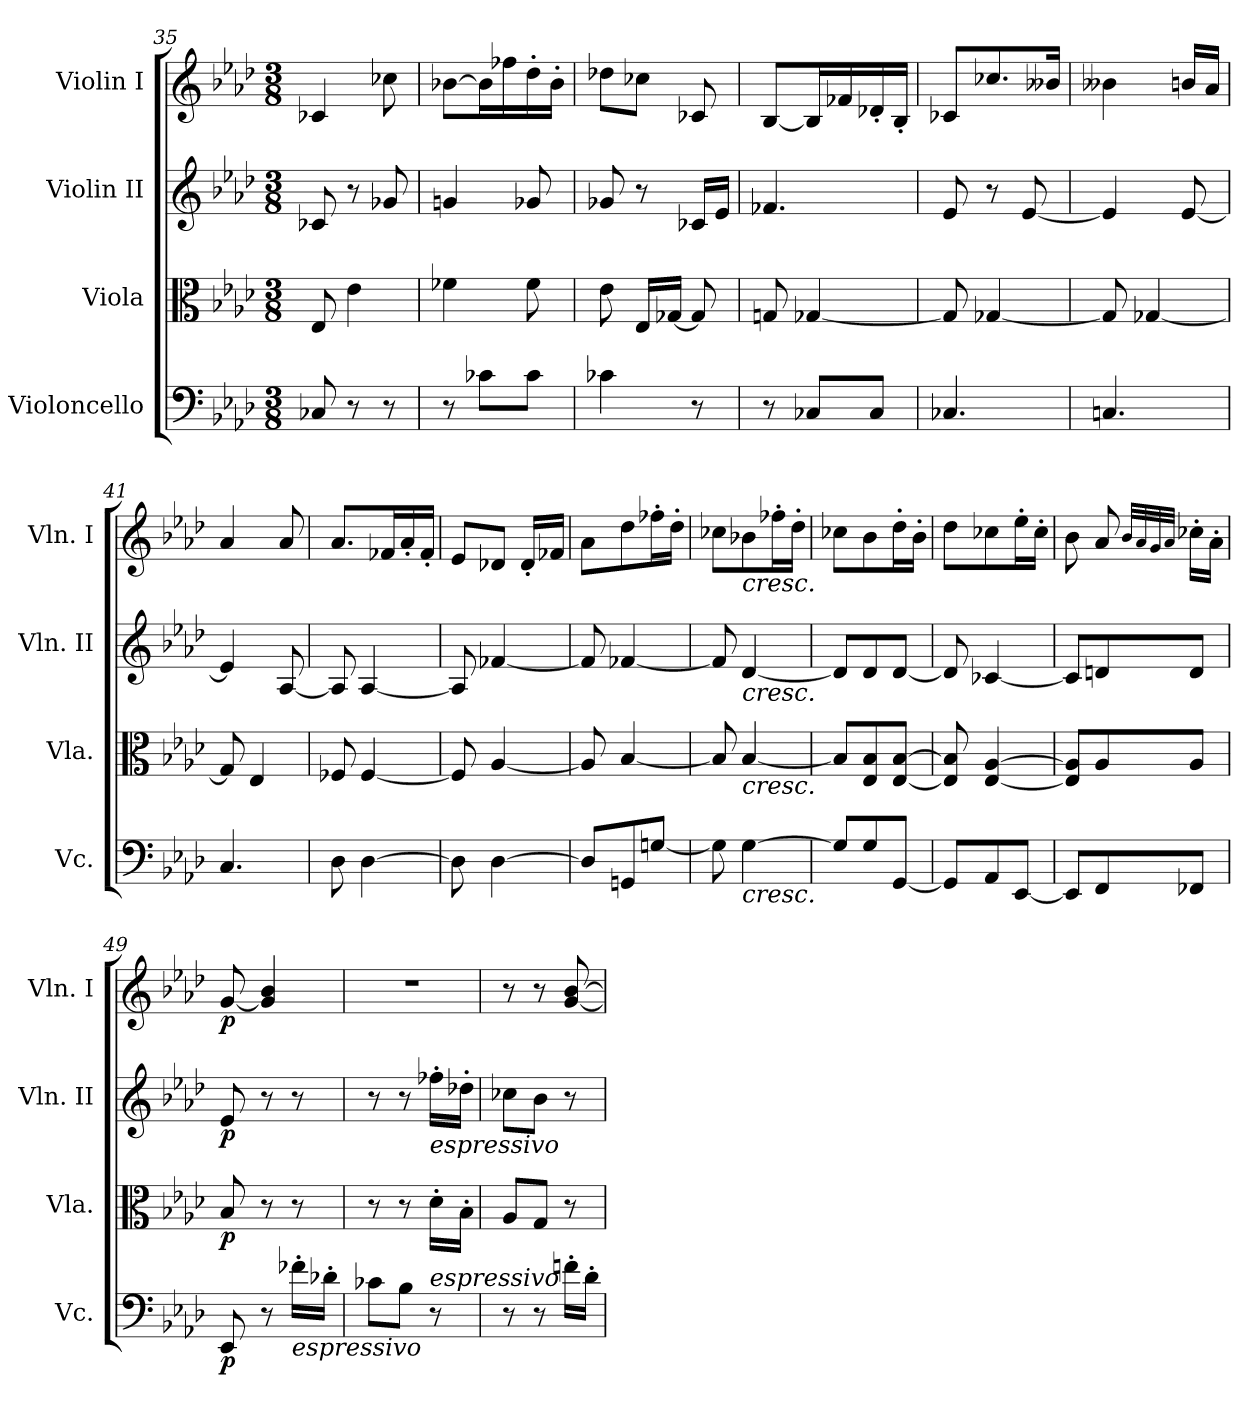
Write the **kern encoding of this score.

**kern	**dynam	**kern	**dynam	**kern	**dynam	**kern	**dynam
*part4	*part4	*part3	*part3	*part2	*part2	*part1	*part1
*staff4	*staff4	*staff3	*staff3	*staff2	*staff2	*staff1	*staff1
*I"Violoncello	*	*I"Viola	*	*I"Violin II	*	*I"Violin I	*
*I'Vc.	*	*I'Vla.	*	*I'Vln. II	*	*I'Vln. I	*
*clefF4	*	*clefC3	*	*clefG2	*	*clefG2	*
*k[b-e-a-d-]	*	*k[b-e-a-d-]	*	*k[b-e-a-d-]	*	*k[b-e-a-d-]	*
*A-:	*	*A-:	*	*A-:	*	*A-:	*
*M3/8	*	*M3/8	*	*M3/8	*	*M3/8	*
=35	=35	=35	=35	=35	=35	=35	=35
8C-X/	.	8E-/	.	8c-X/	.	4c-X/	.
8r	.	4e-\	.	8r	.	.	.
8r	.	.	.	8g-X/	.	8cc-X\	.
=36	=36	=36	=36	=36	=36	=36	=36
8r	.	4f-X\	.	4gn/	.	[8b-X\L	.
8c-X\L	.	.	.	.	.	16b-\L]	.
.	.	.	.	.	.	16ff-X\	.
8c-\J	.	8f-\	.	8g-X/	.	16dd-'\	.
.	.	.	.	.	.	16b-'\JJ	.
=37	=37	=37	=37	=37	=37	=37	=37
4c-X\	.	8e-\	.	8g-X/	.	8dd-X\L	.
.	.	16E-/LL	.	8r	.	8cc-X\J	.
.	.	[16G-X/JJ	.	.	.	.	.
8r	.	8G-/]	.	16c-X/LL	.	8c-X/	.
.	.	.	.	16e-/JJ	.	.	.
!!LO:PB:g=z
=38	=38	=38	=38	=38	=38	=38	=38
8r	.	8Gn/	.	4.f-X/	.	[8B-/L	.
8C-X/L	.	[4G-X/	.	.	.	16B-/L]	.
.	.	.	.	.	.	16f-X/	.
8C-/J	.	.	.	.	.	16d-X'/	.
.	.	.	.	.	.	16B-'/JJ	.
=39	=39	=39	=39	=39	=39	=39	=39
4.C-X/	.	8G-/]	.	8e-/	.	8c-X/L	.
.	.	[4G-X/	.	8r	.	8.cc-X/	.
.	.	.	.	[8e-/	.	.	.
.	.	.	.	.	.	16b--X/Jk	.
=40	=40	=40	=40	=40	=40	=40	=40
4.Cn/	.	8G-/]	.	4e-/]	.	4b--X\	.
.	.	[4G-X/	.	.	.	.	.
.	.	.	.	[8e-/	.	16bn/LL	.
.	.	.	.	.	.	16a-/JJ	.
=41	=41	=41	=41	=41	=41	=41	=41
4.C/	.	8G-/]	.	4e-/]	.	4a-/	.
.	.	4E-/	.	.	.	.	.
.	.	.	.	[8A-/	.	8a-/	.
=42	=42	=42	=42	=42	=42	=42	=42
8D-\	.	8F-X/	.	8A-/]	.	8.a-/L	.
[4D-\	.	[4F-/	.	[4A-/	.	.	.
.	.	.	.	.	.	16f-X/L	.
.	.	.	.	.	.	16a-'/	.
.	.	.	.	.	.	16f-'/JJ	.
=43	=43	=43	=43	=43	=43	=43	=43
8D-\]	.	8F-/]	.	8A-/]	.	8e-/L	.
[4D-\	.	[4A-/	.	[4f-X/	.	8d-X/J	.
.	.	.	.	.	.	16d-'/LL	.
.	.	.	.	.	.	16f-X/JJ	.
=44	=44	=44	=44	=44	=44	=44	=44
8D-/L]	.	8A-/]	.	8f-/]	.	8a-\L	.
8GGn/	.	[4B-/	.	[4f-X/	.	8dd-\	.
[8Gn/J	.	.	.	.	.	16ff-X'\L	.
.	.	.	.	.	.	16dd-'\JJ	.
=45	=45	=45	=45	=45	=45	=45	=45
8G\]	.	8B-/]	.	8f-/]	.	8cc-X\L	.
!	!	!	!	!	!	!LO:TX:b:i:t=cresc.	!
!	!	!	!	!LO:TX:b:i:t=cresc.	!	!	!
!	!	!LO:TX:b:i:t=cresc.	!	!	!	!	!
!LO:TX:b:i:t=cresc.	!	!	!	!	!	!	!
[4G\	.	[4B-/	.	[4d-/	.	8b-X\	.
.	.	.	.	.	.	16ff-X'\L	.
.	.	.	.	.	.	16dd-'\JJ	.
!!LO:LB:g=z
=46	=46	=46	=46	=46	=46	=46	=46
8G/L]	.	8B-/L]	.	8d-/L]	.	8cc-X\L	.
8G/	.	8E-/ 8B-/	.	8d-/	.	8b-\	.
[8GG/J	.	[8E-/ [8B-/J	.	[8d-/J	.	16dd-'\L	.
.	.	.	.	.	.	16b-'\JJ	.
!!LO:LB:g=z
=47	=47	=47	=47	=47	=47	=47	=47
8GG/L]	.	8E-/] 8B-/]	.	8d-/]	.	8dd-\L	.
8AA-/	.	[4E-/ [4A-/	.	[4c-X/	.	8cc-X\	.
[8EE-/J	.	.	.	.	.	16ee-'\L	.
.	.	.	.	.	.	16cc-'\JJ	.
=48	=48	=48	=48	=48	=48	=48	=48
8EE-/L]	.	8E-/] 8A-/]L	.	8c-/L]	.	8b-\	.
8FF/	.	8A-/	.	8dn/	.	8a-/	.
.	.	.	.	.	.	32qb-/LLL	.
.	.	.	.	.	.	32qa-/	.
.	.	.	.	.	.	32qg/	.
.	.	.	.	.	.	32qa-/JJJ	.
8FF-X/J	.	8A-/J	.	8d/J	.	16cc-X'\LL	.
.	.	.	.	.	.	16a-'\JJ	.
=49	=49	=49	=49	=49	=49	=49	=49
!	!LO:DY:b	!	!LO:DY:b	!	!LO:DY:b	!	!LO:DY:b
8EE-/	p	8B-/	p	8e-/	p	[8g/	p
8r	.	8r	.	8r	.	4g/] 4b-/	.
!LO:TX:b:i:t=espressivo	!	!	!	!	!	!	!
16f-X'\LL	.	8r	.	8r	.	.	.
16d-X'\JJ	.	.	.	.	.	.	.
=50	=50	=50	=50	=50	=50	=50	=50
8c-X\L	.	8r	.	8r	.	4.r	.
8B-\J	.	8r	.	8r	.	.	.
!	!	!	!	!LO:TX:b:i:t=espressivo	!	!	!
!LO:TX:a:i:t=espressivo	!	!	!	!	!	!	!
8r	.	16d-'\LL	.	16ff-X'\LL	.	.	.
.	.	16B-'\JJ	.	16dd-X'\JJ	.	.	.
=51	=51	=51	=51	=51	=51	=51	=51
8r	.	8A-/L	.	8cc-X\L	.	8r	.
8r	.	8G/J	.	8b-\J	.	8r	.
16fn'\LL	.	8r	.	8r	.	[8g/ [8b-/	.
16d-'\JJ	.	.	.	.	.	.	.
=	=	=	=	=	=	=	=
*-	*-	*-	*-	*-	*-	*-	*-
